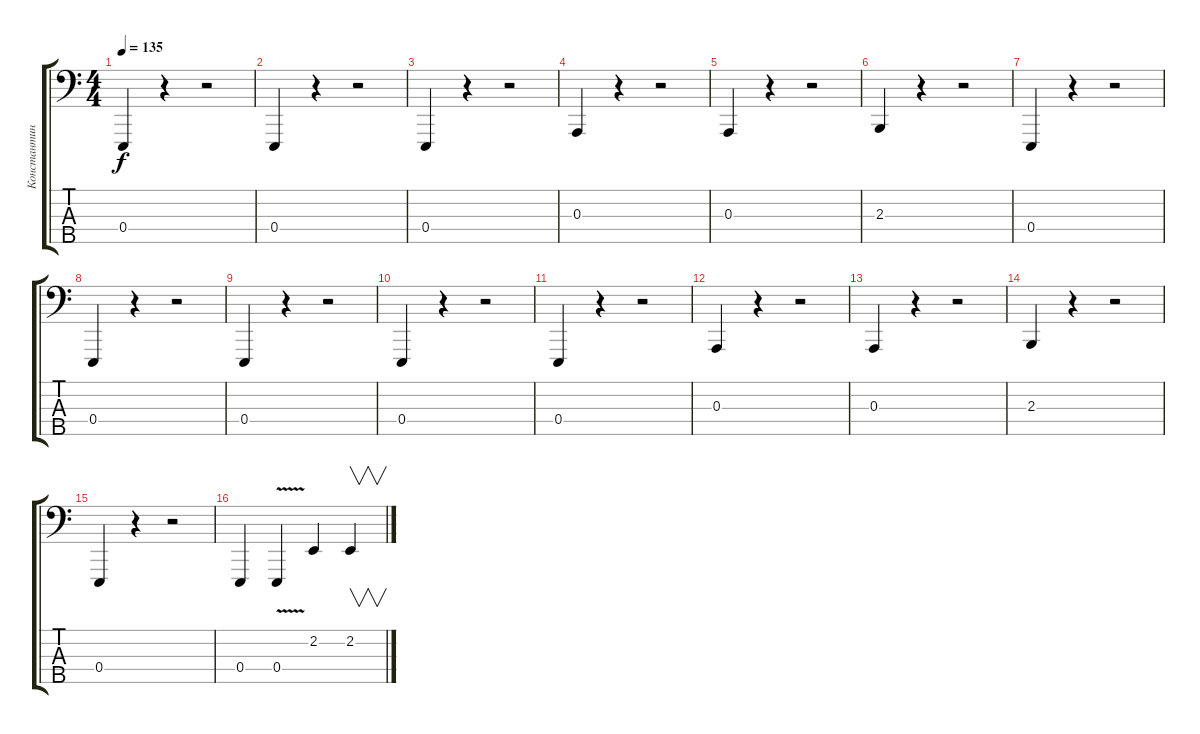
\track ("Константин Бекрев (программирование)" "Константин") {instrument lead2sawtooth}
\staff {score tabs}
\tuning (G2 D2 A1 E1 B0) {hide}
\ts (4 4)
\tempo 135
\clef f4
\ks c
0.4.4{dy f instrument lead2sawtooth} r.4 r.2 |
0.4.4{instrument lead2sawtooth} r.4 r.2 |
0.4.4{instrument lead2sawtooth} r.4 r.2 |
0.3.4{instrument lead2sawtooth} r.4 r.2 |
0.3.4{instrument lead2sawtooth} r.4 r.2 |
2.3.4{instrument lead2sawtooth} r.4 r.2 |
0.4.4{instrument lead2sawtooth} r.4 r.2 |
0.4.4{instrument lead2sawtooth} r.4 r.2 |
0.4.4{instrument lead2sawtooth} r.4 r.2 |
0.4.4{instrument lead2sawtooth} r.4 r.2 |
0.4.4{instrument lead2sawtooth} r.4 r.2 |
0.3.4{instrument lead2sawtooth} r.4 r.2 |
0.3.4{instrument lead2sawtooth} r.4 r.2 |
2.3.4{instrument lead2sawtooth} r.4 r.2 |
0.4.4{instrument lead2sawtooth} r.4 r.2 |
0.4.4{instrument lead2sawtooth} 0.4{v}.4 2.2.4 2.2.4{v}
